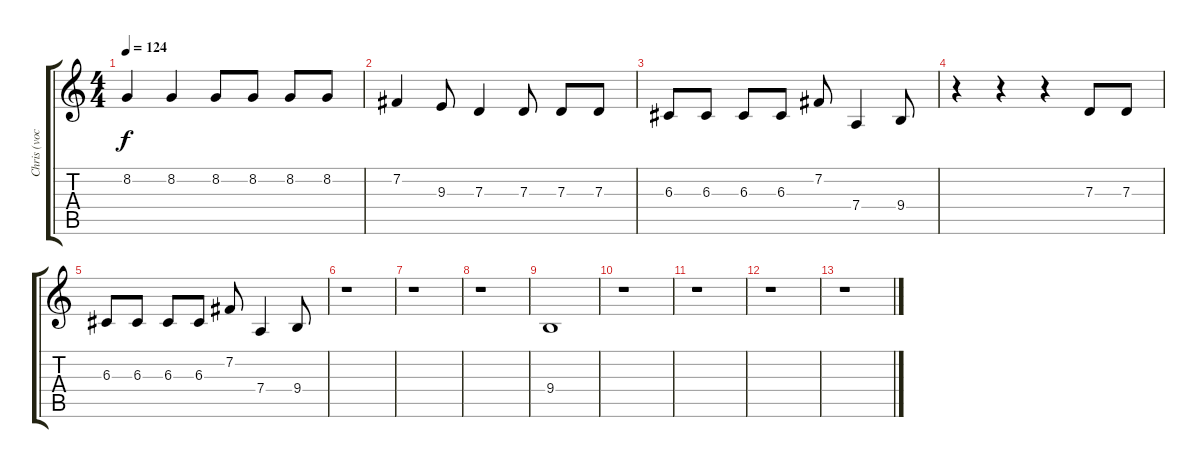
\track ("Chris (vocals)" "Chris (voc") {instrument synthbrass2}
\staff {score tabs}
\tuning (E4 B3 G3 D3 A2 E2) {hide}
\ts (4 4)
\tempo 124
\clef g2
\ks c
8.2.4{dy f} 8.2.4 8.2.8 8.2.8 8.2.8 8.2.8 |
7.2.4 9.3.8 7.3.4 7.3.8 7.3.8 7.3.8 |
6.3.8 6.3.8 6.3.8 6.3.8 7.2.8 7.4.4 9.4.8 |
r.4 r.4 r.4 7.3.8 7.3.8 |
6.3.8 6.3.8 6.3.8 6.3.8 7.2.8 7.4.4 9.4.8 |
r.1 |
r.1 |
r.1 |
9.4.1 |
r.1 |
r.1 |
r.1 |
r.1
